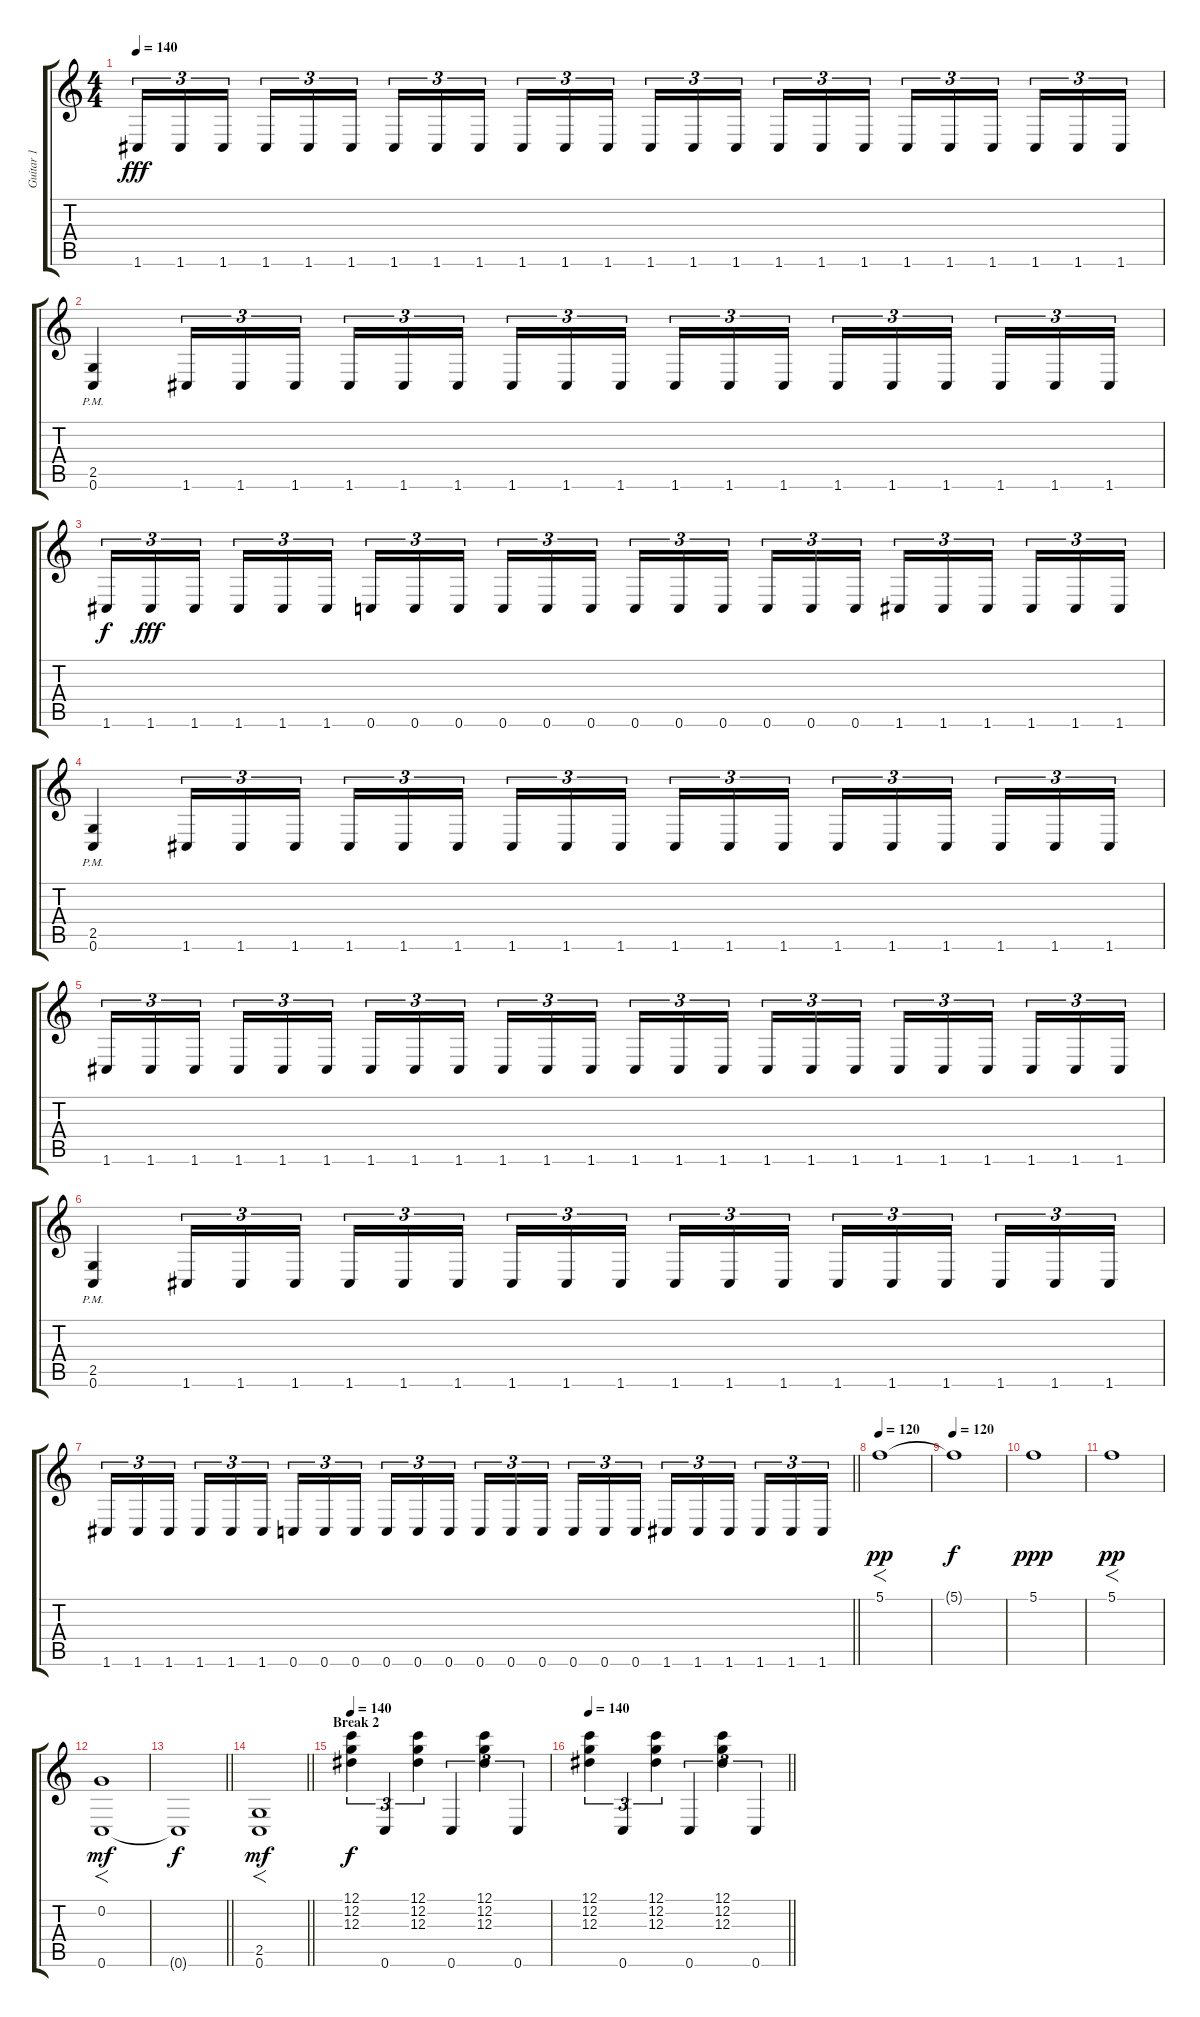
\track ("Guitar 1" "Guitar 1") {instrument distortionguitar}
\staff {score tabs}
\tuning (C4 G3 Eb3 Bb2 F2 C2) {hide}
\ts (4 4)
\tempo 140
\clef g2
\ks c
1.6.16{tu (3 2) dy fff} 1.6.16{tu (3 2)} 1.6.16{tu (3 2) beam splitsecondary} 1.6.16{tu (3 2)} 1.6.16{tu (3 2)} 1.6.16{tu (3 2)} 1.6.16{tu (3 2)} 1.6.16{tu (3 2)} 1.6.16{tu (3 2) beam splitsecondary} 1.6.16{tu (3 2)} 1.6.16{tu (3 2)} 1.6.16{tu (3 2)} 1.6.16{tu (3 2)} 1.6.16{tu (3 2)} 1.6.16{tu (3 2) beam splitsecondary} 1.6.16{tu (3 2)} 1.6.16{tu (3 2)} 1.6.16{tu (3 2)} 1.6.16{tu (3 2)} 1.6.16{tu (3 2)} 1.6.16{tu (3 2) beam splitsecondary} 1.6.16{tu (3 2)} 1.6.16{tu (3 2)} 1.6.16{tu (3 2)} |
(2.5{pm} 0.6{pm}).4 1.6.16{tu (3 2)} 1.6.16{tu (3 2)} 1.6.16{tu (3 2) beam splitsecondary} 1.6.16{tu (3 2)} 1.6.16{tu (3 2)} 1.6.16{tu (3 2)} 1.6.16{tu (3 2)} 1.6.16{tu (3 2)} 1.6.16{tu (3 2) beam splitsecondary} 1.6.16{tu (3 2)} 1.6.16{tu (3 2)} 1.6.16{tu (3 2)} 1.6.16{tu (3 2)} 1.6.16{tu (3 2)} 1.6.16{tu (3 2) beam splitsecondary} 1.6.16{tu (3 2)} 1.6.16{tu (3 2)} 1.6.16{tu (3 2)} |
1.6.16{tu (3 2) dy f} 1.6.16{tu (3 2) dy fff} 1.6.16{tu (3 2) beam splitsecondary} 1.6.16{tu (3 2)} 1.6.16{tu (3 2)} 1.6.16{tu (3 2)} 0.6.16{tu (3 2)} 0.6.16{tu (3 2)} 0.6.16{tu (3 2) beam splitsecondary} 0.6.16{tu (3 2)} 0.6.16{tu (3 2)} 0.6.16{tu (3 2)} 0.6.16{tu (3 2)} 0.6.16{tu (3 2)} 0.6.16{tu (3 2) beam splitsecondary} 0.6.16{tu (3 2)} 0.6.16{tu (3 2)} 0.6.16{tu (3 2)} 1.6.16{tu (3 2)} 1.6.16{tu (3 2)} 1.6.16{tu (3 2) beam splitsecondary} 1.6.16{tu (3 2)} 1.6.16{tu (3 2)} 1.6.16{tu (3 2)} |
(2.5{pm} 0.6{pm}).4 1.6.16{tu (3 2)} 1.6.16{tu (3 2)} 1.6.16{tu (3 2) beam splitsecondary} 1.6.16{tu (3 2)} 1.6.16{tu (3 2)} 1.6.16{tu (3 2)} 1.6.16{tu (3 2)} 1.6.16{tu (3 2)} 1.6.16{tu (3 2) beam splitsecondary} 1.6.16{tu (3 2)} 1.6.16{tu (3 2)} 1.6.16{tu (3 2)} 1.6.16{tu (3 2)} 1.6.16{tu (3 2)} 1.6.16{tu (3 2) beam splitsecondary} 1.6.16{tu (3 2)} 1.6.16{tu (3 2)} 1.6.16{tu (3 2)} |
1.6.16{tu (3 2)} 1.6.16{tu (3 2)} 1.6.16{tu (3 2) beam splitsecondary} 1.6.16{tu (3 2)} 1.6.16{tu (3 2)} 1.6.16{tu (3 2)} 1.6.16{tu (3 2)} 1.6.16{tu (3 2)} 1.6.16{tu (3 2) beam splitsecondary} 1.6.16{tu (3 2)} 1.6.16{tu (3 2)} 1.6.16{tu (3 2)} 1.6.16{tu (3 2)} 1.6.16{tu (3 2)} 1.6.16{tu (3 2) beam splitsecondary} 1.6.16{tu (3 2)} 1.6.16{tu (3 2)} 1.6.16{tu (3 2)} 1.6.16{tu (3 2)} 1.6.16{tu (3 2)} 1.6.16{tu (3 2) beam splitsecondary} 1.6.16{tu (3 2)} 1.6.16{tu (3 2)} 1.6.16{tu (3 2)} |
(2.5{pm} 0.6{pm}).4 1.6.16{tu (3 2)} 1.6.16{tu (3 2)} 1.6.16{tu (3 2) beam splitsecondary} 1.6.16{tu (3 2)} 1.6.16{tu (3 2)} 1.6.16{tu (3 2)} 1.6.16{tu (3 2)} 1.6.16{tu (3 2)} 1.6.16{tu (3 2) beam splitsecondary} 1.6.16{tu (3 2)} 1.6.16{tu (3 2)} 1.6.16{tu (3 2)} 1.6.16{tu (3 2)} 1.6.16{tu (3 2)} 1.6.16{tu (3 2) beam splitsecondary} 1.6.16{tu (3 2)} 1.6.16{tu (3 2)} 1.6.16{tu (3 2)} |
\barLineRight lightlight
1.6.16{tu (3 2)} 1.6.16{tu (3 2)} 1.6.16{tu (3 2) beam splitsecondary} 1.6.16{tu (3 2)} 1.6.16{tu (3 2)} 1.6.16{tu (3 2)} 0.6.16{tu (3 2)} 0.6.16{tu (3 2)} 0.6.16{tu (3 2) beam splitsecondary} 0.6.16{tu (3 2)} 0.6.16{tu (3 2)} 0.6.16{tu (3 2)} 0.6.16{tu (3 2)} 0.6.16{tu (3 2)} 0.6.16{tu (3 2) beam splitsecondary} 0.6.16{tu (3 2)} 0.6.16{tu (3 2)} 0.6.16{tu (3 2)} 1.6.16{tu (3 2)} 1.6.16{tu (3 2)} 1.6.16{tu (3 2) beam splitsecondary} 1.6.16{tu (3 2)} 1.6.16{tu (3 2)} 1.6.16{tu (3 2)} |
\tempo 120
5.1.1{f dy pp volume 7} |
\tempo 120
5.1{t}.1{dy f} |
5.1.1{dy ppp volume 4} |
5.1.1{f dy pp volume 13} |
(0.2 0.6).1{f dy mf} |
\barLineRight lightlight
0.6{t}.1{dy f} |
\barLineRight lightlight
(2.5 0.6).1{f dy mf} |
\section ("" "Break 2")
\tempo 140
(12.1 12.2 12.3).4{tu (3 2) dy f} 0.6.4{tu (3 2)} (12.1 12.2 12.3).4{tu (3 2)} 0.6.4{tu (3 2)} (12.1 12.2 12.3).4{tu (3 2)} 0.6.4{tu (3 2)} |
\tempo 140
\barLineRight lightlight
(12.1 12.2 12.3).4{tu (3 2)} 0.6.4{tu (3 2)} (12.1 12.2 12.3).4{tu (3 2)} 0.6.4{tu (3 2)} (12.1 12.2 12.3).4{tu (3 2)} 0.6.4{tu (3 2)}
